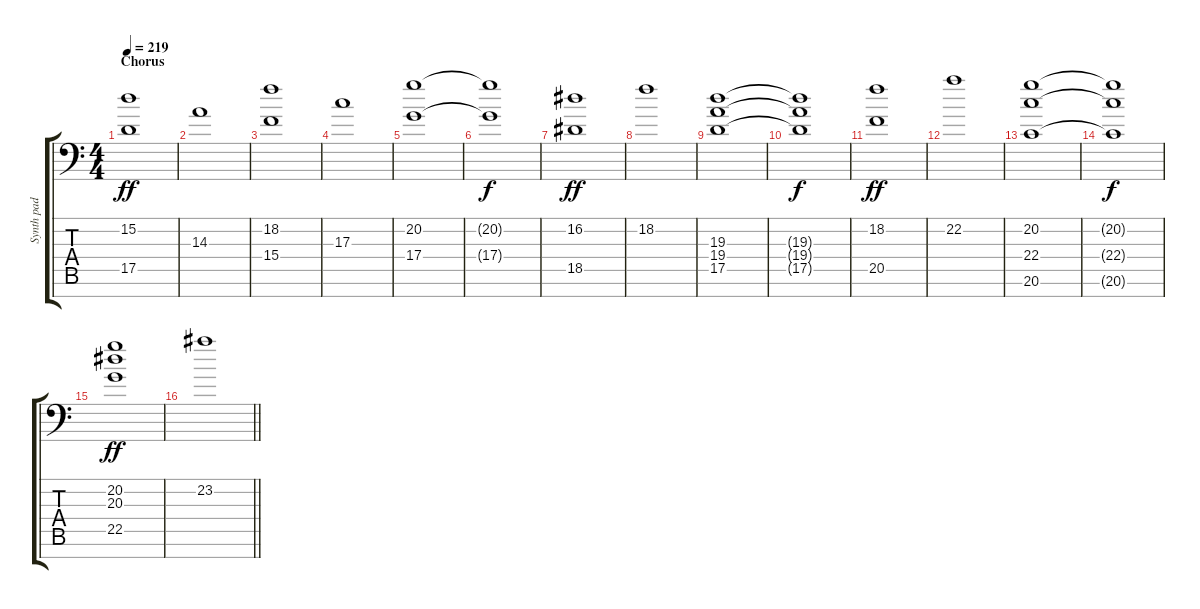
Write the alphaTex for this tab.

\track ("Synth pad" "Synth pad") {instrument lead1square}
\staff {score tabs}
\tuning (C8 B3 G3 D3 A2 E2 A-1) {hide}
\ts (4 4)
\section ("" "Chorus")
\tempo 219
\clef f4
\ks c
(15.2 17.5).1{dy ff} |
14.3.1 |
(18.2 15.4).1 |
17.3.1 |
(20.2 17.4).1 |
(20.2{t} 17.4{t}).1{dy f} |
(16.2 18.5).1{dy ff} |
18.2.1 |
(19.3 19.4 17.5).1 |
(19.3{t} 19.4{t} 17.5{t}).1{dy f} |
(18.2 20.5).1{dy ff} |
22.2.1 |
(20.2 22.4 20.6).1 |
(20.2{t} 22.4{t} 20.6{t}).1{dy f} |
(20.2 20.3 22.5).1{dy ff} |
\barLineRight lightlight
23.2.1
